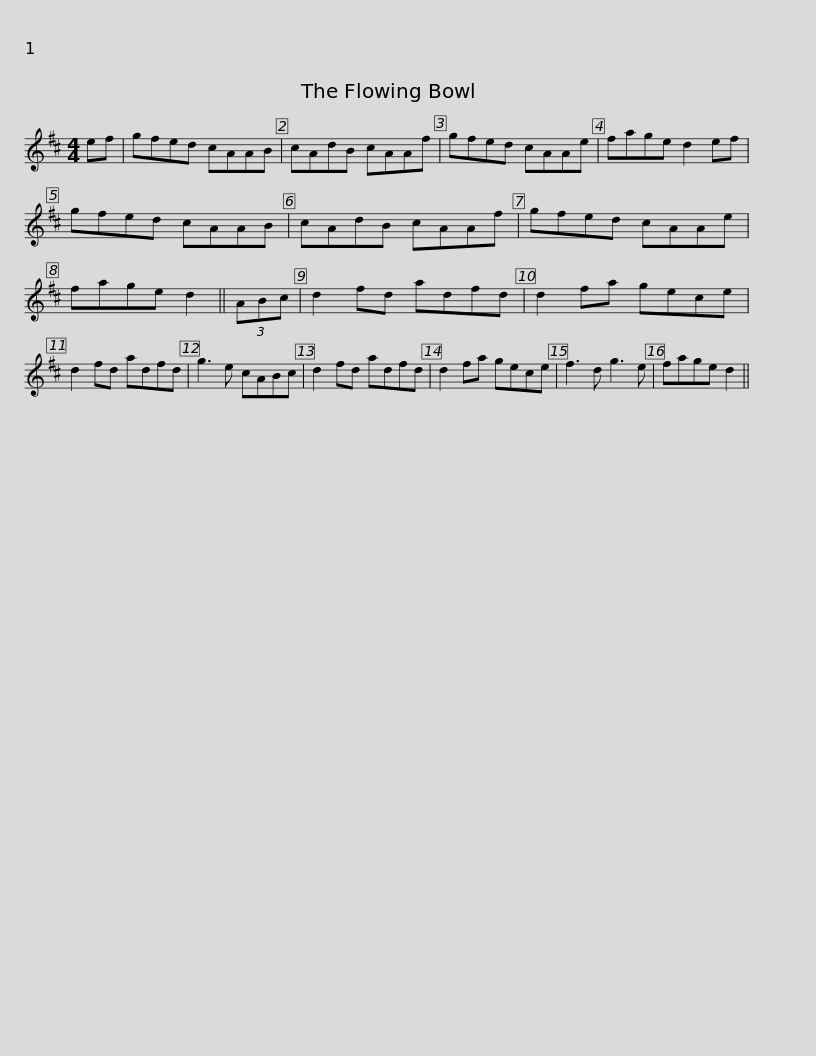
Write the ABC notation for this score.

X:1
L:1/8
M:4/4
I:linebreak $
K:D
V:1 treble
V:1
 ef | gfed cAAB | cAdB cAAf | gfed cAAe | fage d2 ef | %5
 gfed cAAB |$ cAdB cAAf | gfed cAAe | fage d2 || (3ABc | %10
 d2 fd adfd | d2 fa gece | d2 fd adfd |$ g3 e cABc | d2 fd adfd | %15
 d2 fa gece | f3 d g3 e | fage d2 || %18
